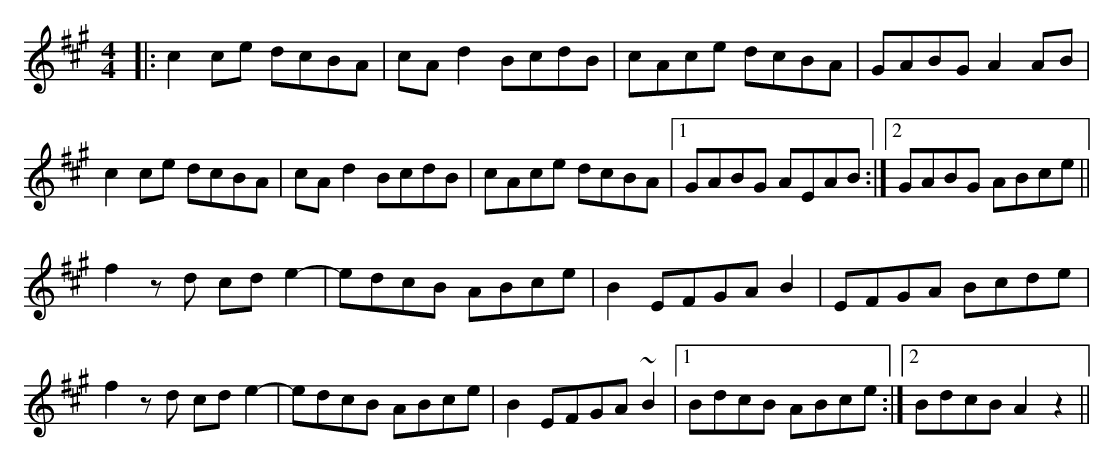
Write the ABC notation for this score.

X:1
M:4/4
K:A
|:c2 ce dcBA|cAd2 BcdB|cAce dcBA|GABG A2AB|
c2 ce dcBA|cAd2 BcdB|cAce dcBA|1 GABG AEAB:|2 GABG ABce||
f2 z d cd e2-|edcB ABce|B2 EFGA B2|EFGA Bcde|
f2 z d cd e2-|edcB ABce|B2 EFGA ~B2|1 BdcB ABce:|2 BdcB A2 z2||
